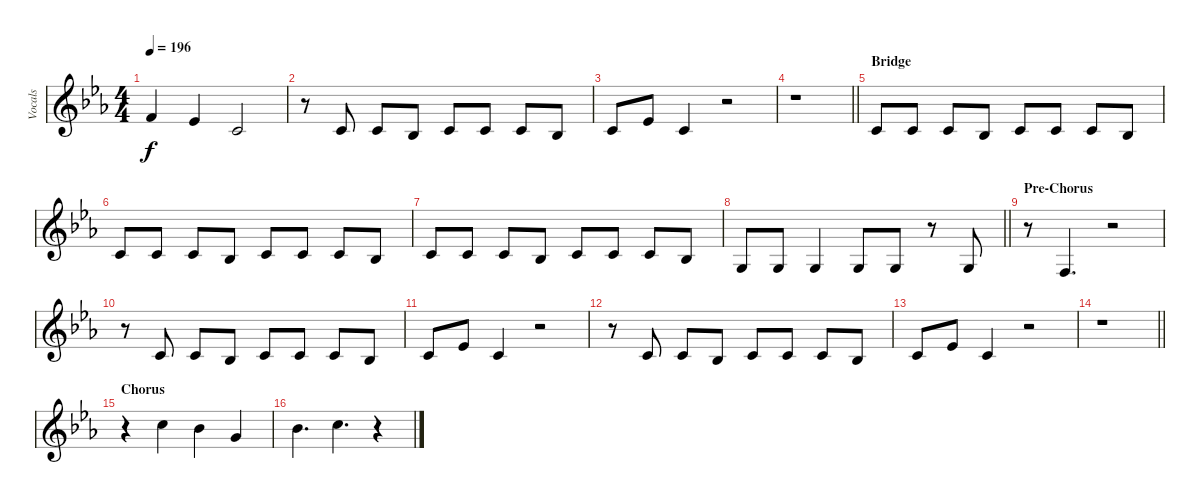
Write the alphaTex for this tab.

\track ("Vocals" "Vocals") {instrument oboe}
\staff {score}
\tuning (E4 B3 G3 D3 A2 E2) {hide}
\ts (4 4)
\tempo 196
\clef g2
\ks eb
1.1.4{dy f} 4.2.4 1.2.2 |
r.8 1.2.8 1.2.8 3.3.8 1.2.8 1.2.8 1.2.8 3.3.8 |
1.2.8 4.2.8 1.2.4 r.2 |
\barLineRight lightlight
r.1 |
\section ("" "Bridge")
1.2.8 1.2.8 1.2.8 3.3.8 1.2.8 1.2.8 1.2.8 3.3.8 |
1.2.8 1.2.8 1.2.8 3.3.8 1.2.8 1.2.8 1.2.8 3.3.8 |
1.2.8 1.2.8 1.2.8 3.3.8 1.2.8 1.2.8 1.2.8 3.3.8 |
\barLineRight lightlight
0.3.8 0.3.8 0.3.4 0.3.8 0.3.8 r.8 0.3.8 |
\section ("" "Pre-Chorus")
r.8 3.4.4{d} r.2 |
r.8 1.2.8 1.2.8 3.3.8 1.2.8 1.2.8 1.2.8 3.3.8 |
1.2.8 4.2.8 1.2.4 r.2 |
r.8 1.2.8 1.2.8 3.3.8 1.2.8 1.2.8 1.2.8 3.3.8 |
1.2.8 4.2.8 1.2.4 r.2 |
\barLineRight lightlight
r.1 |
\section ("" "Chorus")
r.4 8.1.4 6.1.4 3.1.4 |
6.1.4{d} 8.1.4{d} r.4
